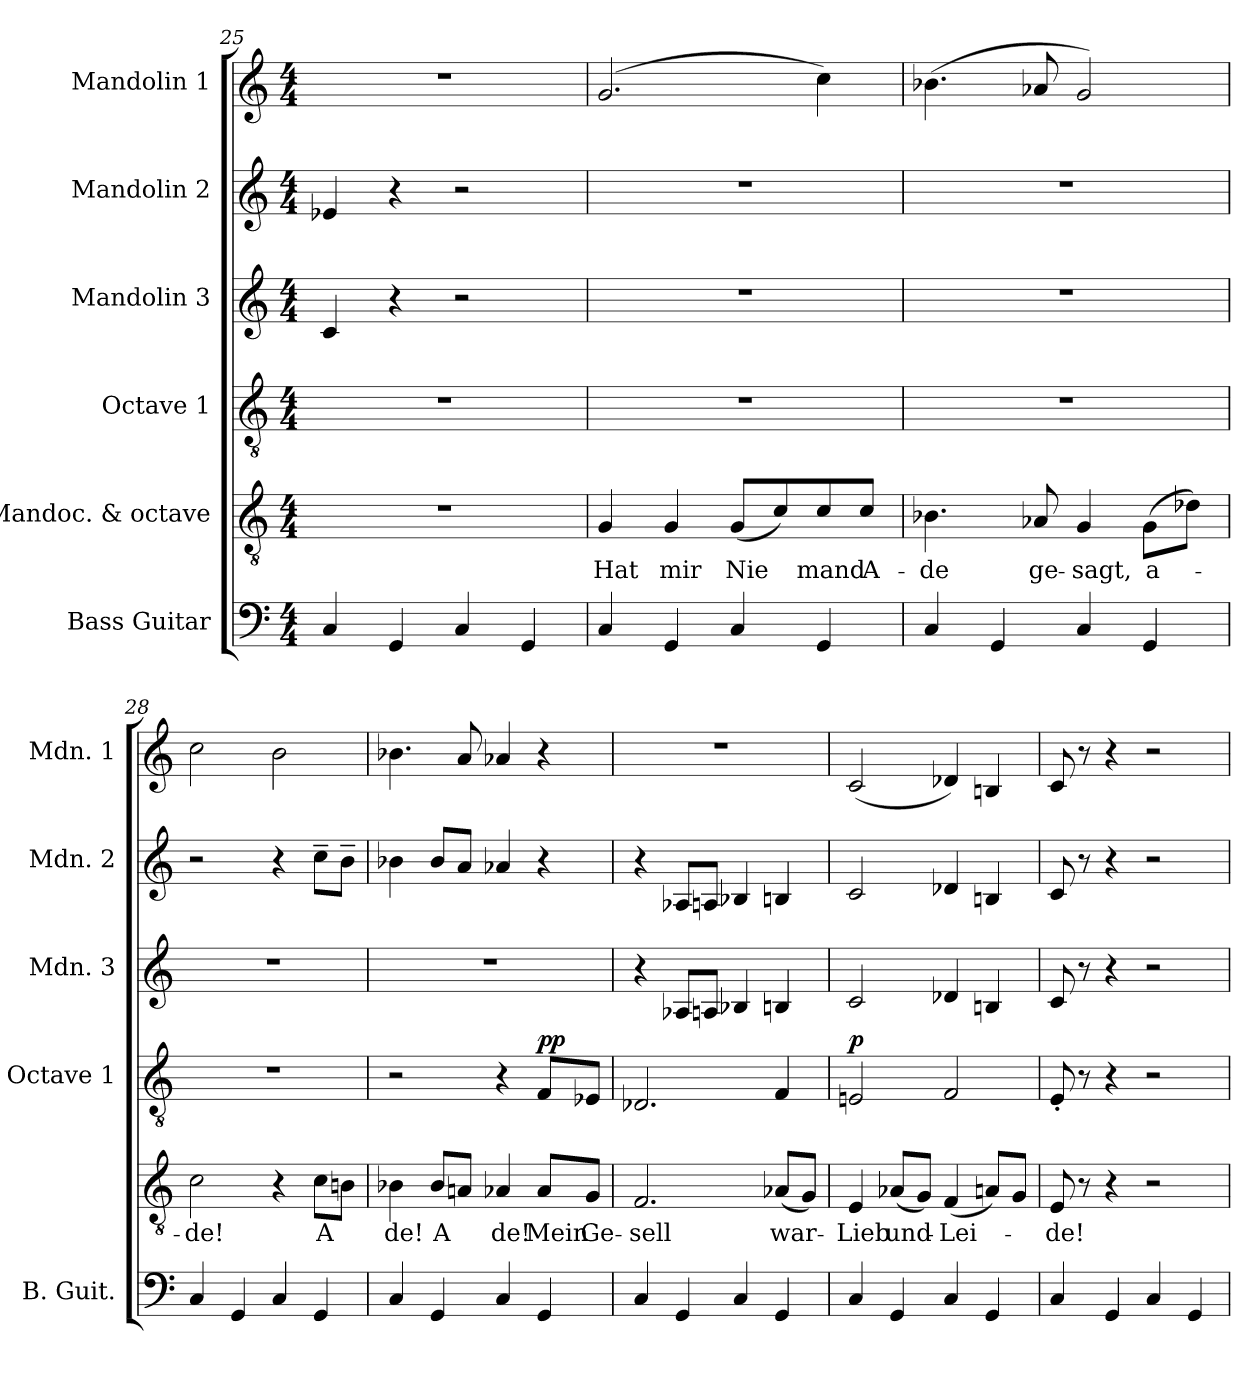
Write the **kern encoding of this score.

**kern	**kern	**text	**kern	**dynam	**kern	**kern	**kern
*part6	*part5	*part5	*part4	*part4	*part3	*part2	*part1
*staff6	*staff5	*staff5	*staff4	*staff4	*staff3	*staff2	*staff1
*I"Bass Guitar	*I"Mandoc. &amp; octave	*	*I"Octave 1	*	*I"Mandolin 3	*I"Mandolin 2	*I"Mandolin 1
*I'B. Guit.	*	*	*I'Octave 1	*	*I'Mdn. 3	*I'Mdn. 2	*I'Mdn. 1
*clefF4	*clefGv2	*	*clefGv2	*	*clefG2	*clefG2	*clefG2
*ITrd7c12	*	*	*	*	*	*	*
*k[]	*k[]	*	*k[]	*	*k[]	*k[]	*k[]
*M4/4	*M4/4	*	*M4/4	*	*M4/4	*M4/4	*M4/4
=25	=25	=25	=25	=25	=25	=25	=25
4CC/	1r	.	1r	.	4c/	4e-X/	1r
4GGG/	.	.	.	.	4r	4r	.
4CC/	.	.	.	.	2r	2r	.
4GGG/	.	.	.	.	.	.	.
=26	=26	=26	=26	=26	=26	=26	=26
4CC/	4G/	Hat	1r	.	1r	1r	(2.g/
4GGG/	4G/	mir	.	.	.	.	.
4CC/	(8G/L	Nie	.	.	.	.	.
.	8c/)	.	.	.	.	.	.
4GGG/	8c/	mand	.	.	.	.	4cc\)
.	8c/J	A-	.	.	.	.	.
!!LO:LB:g=z
=27	=27	=27	=27	=27	=27	=27	=27
4CC/	4.B-X\	-de	1r	.	1r	1r	(4.b-X\
4GGG/	.	.	.	.	.	.	.
.	8A-X/	ge-	.	.	.	.	8a-X/
4CC/	4G/	-sagt,	.	.	.	.	2g/)
4GGG/	(8G\L	a-	.	.	.	.	.
.	8d-X\J)	.	.	.	.	.	.
=28	=28	=28	=28	=28	=28	=28	=28
4CC/	2c\	-de!	1r	.	1r	2r	2cc\
4GGG/	.	.	.	.	.	.	.
4CC/	4r	.	.	.	.	4r	2b\
4GGG/	8c\L	A	.	.	.	8cc~\L	.
.	8Bn\J	.	.	.	.	8b~\J	.
=29	=29	=29	=29	=29	=29	=29	=29
4CC/	4B-X\	de!	2r	.	1r	4b-X\	4.b-X\
4GGG/	8B-/L	A	.	.	.	8b-/L	.
.	8An/J	.	.	.	.	8a/J	8a/
4CC/	4A-X/	de!	4r	.	.	4a-X/	4a-X/
!	!	!	!	!LO:DY:a	!	!	!
4GGG/	8A-/L	Mein	8F/L	pp	.	4r	4r
.	8G/J	Ge-	8E-X/J	.	.	.	.
=30	=30	=30	=30	=30	=30	=30	=30
4CC/	2.F/	-sell	2.D-X/	.	4r	4r	1r
4GGG/	.	.	.	.	8A-X/L	8A-X/L	.
.	.	.	.	.	8An/J	8An/J	.
4CC/	.	.	.	.	4B-X/	4B-X/	.
4GGG/	(8A-X/L	war-	4F/	.	4Bn/	4Bn/	.
.	8G/J)	.	.	.	.	.	.
!!LO:PB:g=z
=31	=31	=31	=31	=31	=31	=31	=31
!	!	!	!	!LO:DY:a	!	!	!
4CC/	4E/	Lieb	2En/	p	2c/	2c/	(2c/
4GGG/	(8A-X/L	und-	.	.	.	.	.
.	8G/J)	.	.	.	.	.	.
4CC/	(4F/	-Lei-	2F/	.	4d-X/	4d-X/	4d-X/)
4GGG/	8An/L)	.	.	.	4Bn/	4Bn/	4Bn/
.	8G/J	.	.	.	.	.	.
=32	=32	=32	=32	=32	=32	=32	=32
4CC/	8E/	-de!	8E'/	.	8c/	8c/	8c/
.	8r	.	8r	.	8r	8r	8r
4GGG/	4r	.	4r	.	4r	4r	4r
4CC/	2r	.	2r	.	2r	2r	2r
4GGG/	.	.	.	.	.	.	.
=	=	=	=	=	=	=	=
*-	*-	*-	*-	*-	*-	*-	*-
